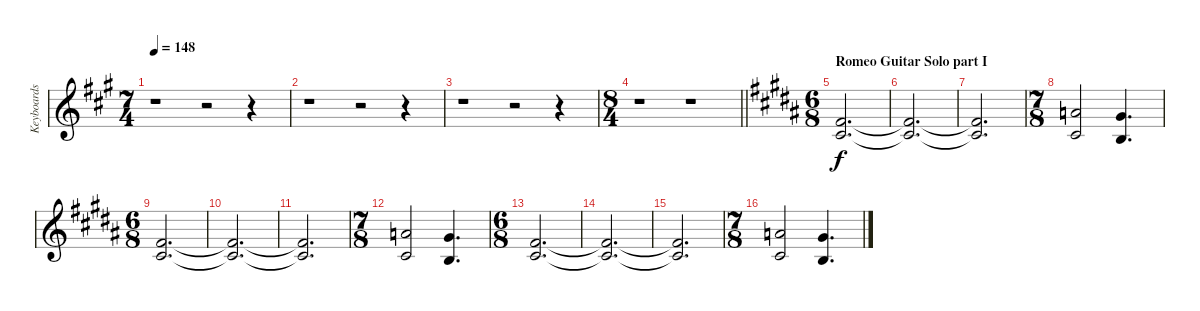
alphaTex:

\track ("Keyboards 2 [Strings]" "Keyboards ") {instrument stringensemble1}
\staff {score}
\tuning (D4 A3 F3 C3 G2 D2) {hide}
\ts (7 4)
\tempo 148
\clef g2
\ks a
r.1{dy f} r.2 r.4 |
r.1 r.2 r.4 |
r.1 r.2 r.4 |
\ts (8 4)
\barLineRight lightlight
r.1 r.1 |
\ts (6 8)
\section ("" "Romeo Guitar Solo part I")
\ks b
(13.3 13.4).2{d} |
(13.3{t} 13.4{t}).2{d} |
(13.3{t} 13.4{t}).2{d} |
\ts (7 8)
(16.3 13.4).2 (15.3 11.4).4{d} |
\ts (6 8)
(13.3 13.4).2{d} |
(13.3{t} 13.4{t}).2{d} |
(13.3{t} 13.4{t}).2{d} |
\ts (7 8)
(16.3 13.4).2 (15.3 11.4).4{d} |
\ts (6 8)
(13.3 13.4).2{d} |
(13.3{t} 13.4{t}).2{d} |
(13.3{t} 13.4{t}).2{d} |
\ts (7 8)
(16.3 13.4).2 (15.3 11.4).4{d}
